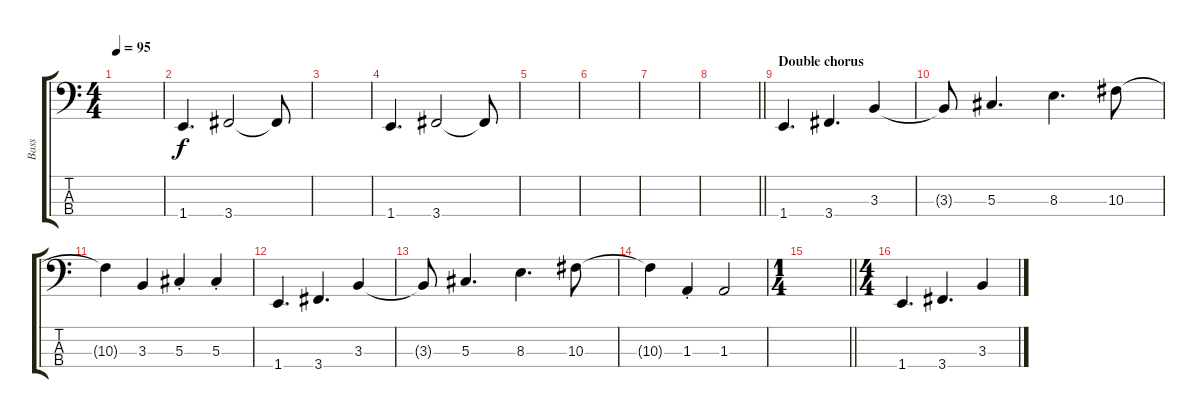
\track ("Bass" "Bass") {instrument electricbasspick}
\staff {score tabs}
\tuning (Gb2 Db2 Ab1 Eb1) {hide}
\ts (4 4)
\tempo 95
\clef f4
\ks c
|
1.4.4{d} 3.4.2 3.4{t}.8 |
|
1.4.4{d} 3.4.2 3.4{t}.8 |
|
|
|
\barLineRight lightlight
|
\section ("" "Double chorus")
1.4.4{d} 3.4.4{d} 3.3.4 |
3.3{t}.8 5.3.4{d} 8.3.4{d} 10.3.8 |
10.3{t}.4 3.3.4 5.3{st}.4 5.3{st}.4 |
1.4.4{d} 3.4.4{d} 3.3.4 |
3.3{t}.8 5.3.4{d} 8.3.4{d} 10.3.8 |
10.3{t}.4 1.3{st}.4 1.3.2 |
\ts (1 4)
\barLineRight lightlight
|
\ts (4 4)
1.4.4{d} 3.4.4{d} 3.3.4
